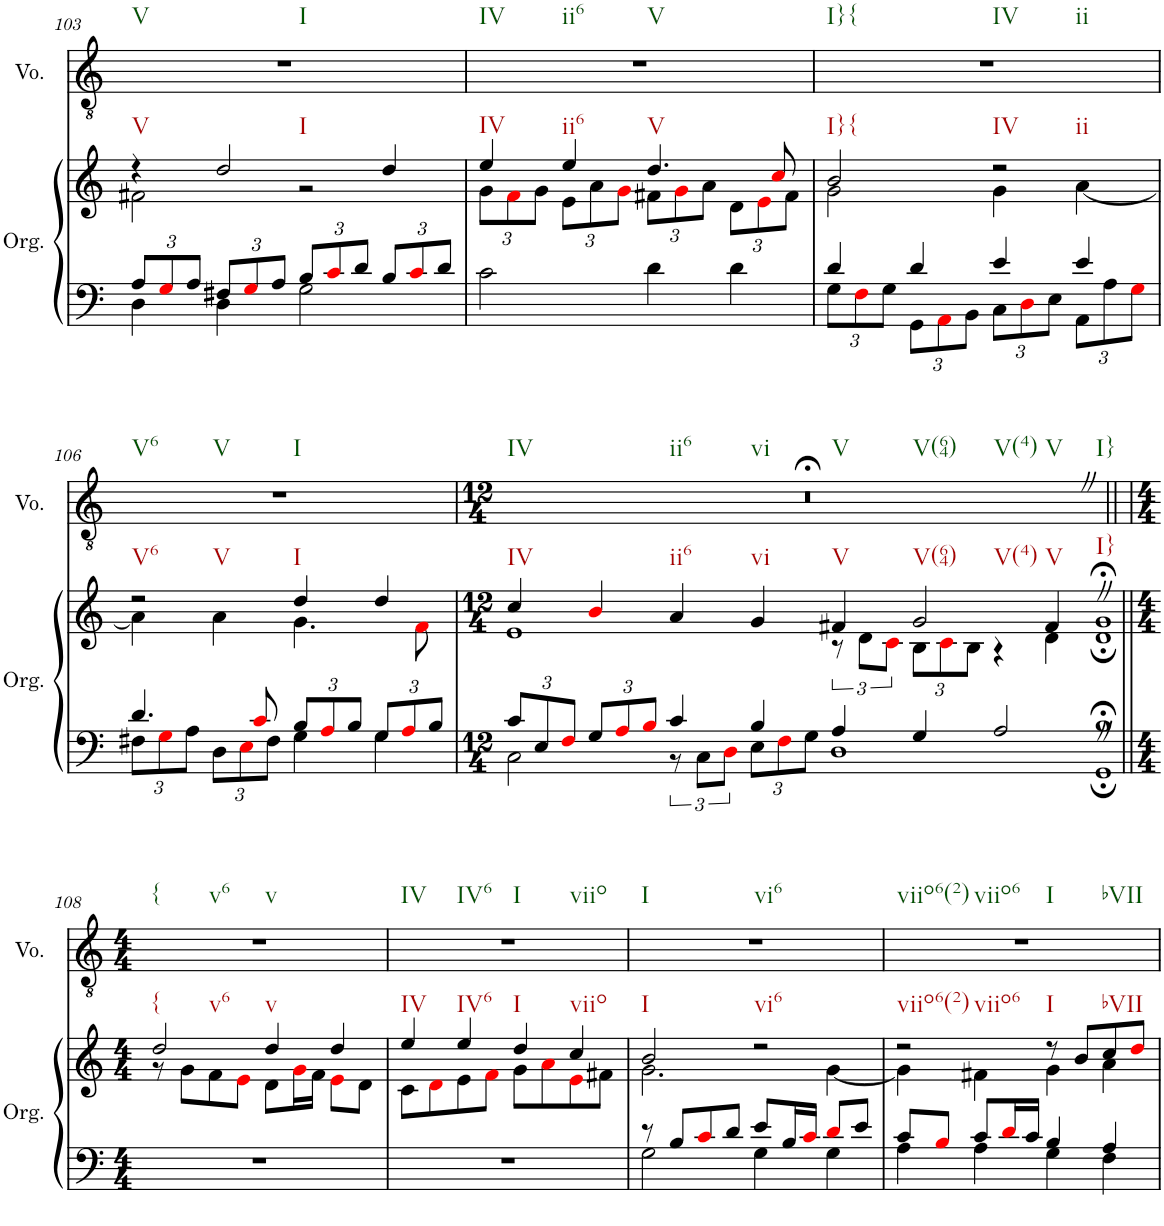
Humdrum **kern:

**kern	**kern	**kern
*part2	*part2	*part1
*staff3	*staff2	*staff1
*I"Organ	*	*I"Voice
*I'Org.	*	*I'Vo.
!!LO:PB:g=z
*clefF4	*clefG2	*clefGv2
*k[]	*k[]	*k[]
*M4/4	*M4/4	*M4/4
*Xbrackettup	*	*
=103	=103	=103
*^	*^	*
!	!	!	!	!LO:TX:b:t=V
!	!	!	!	!LO:TX:b:t=I
!	!	!LO:TX:b:t=V	!	!
12A/L	4D\	4r	2f#X\	1r
12Gi/	.	.	.	.
12A/J	.	.	.	.
!	!	!LO:TX:b:t=I	!	!
12F#X/L	4D\	2dd/	.	.
12Gi/	.	.	.	.
12A/J	.	.	.	.
12B/L	2G\	.	2r	.
12ci/	.	.	.	.
12d/J	.	.	.	.
12B/L	.	4dd/	.	.
12ci/	.	.	.	.
12d/J	.	.	.	.
*v	*v	*	*	*
=104	=104	=104	=104
*	*	*Xbrackettup	*
!	!	!	!LO:TX:b:t=IV
!	!	!	!LO:TX:b:t=ii6
!	!	!	!LO:TX:b:t=V
!	!LO:TX:b:t=IV	!	!
2c\	4ee/	12g\L	1r
.	.	12fi\	.
.	.	12g\J	.
!	!LO:TX:b:t=ii6	!	!
.	4ee/	12e\L	.
.	.	12a\	.
.	.	12gi\J	.
!	!LO:TX:b:t=V	!	!
4d\	4.dd/	12f#X\L	.
.	.	12gi\	.
.	.	12a\J	.
4d\	.	12d\L	.
.	.	12ei\	.
.	8cci/	.	.
.	.	12f#\J	.
=105	=105	=105	=105
*^	*	*	*
!	!	!	!	!LO:TX:b:t=I}{
!	!	!	!	!LO:TX:b:t=IV
!	!	!	!	!LO:TX:b:t=ii
!	!	!LO:TX:b:t=I}{	!	!
4d/	12G\L	2b/	2g\	1r
.	12Fi\	.	.	.
.	12G\J	.	.	.
4d/	12GG\L	.	.	.
.	12AAi\	.	.	.
.	12BB\J	.	.	.
!	!	!LO:TX:b:t=IV	!	!
!	!	!LO:TX:b:t=ii	!	!
4e/	12C\L	2r	4g\	.
.	12Di\	.	.	.
.	12E\J	.	.	.
4e/	12AA\L	.	[4a\	.
.	12A\	.	.	.
.	12Gi\J	.	.	.
!!LO:LB:g=z
=106	=106	=106	=106	=106
!	!	!	!	!LO:TX:b:t=V6
!	!	!	!	!LO:TX:b:t=V
!	!	!	!	!LO:TX:b:t=I
!	!	!LO:TX:b:t=V6	!	!
!	!	!LO:TX:b:t=V	!	!
4.d/	12F#X\L	2r	4a\]	1r
.	12Gi\	.	.	.
.	12A\J	.	.	.
.	12D\L	.	4a\	.
.	12Ei\	.	.	.
8ci/	.	.	.	.
.	12F#\J	.	.	.
!	!	!LO:TX:b:t=I	!	!
12B/L	4G\	4dd/	4.g\	.
12Ai/	.	.	.	.
12B/J	.	.	.	.
12G/L	4G\	4dd/	.	.
12Ai/	.	.	.	.
.	.	.	8fi\	.
12B/J	.	.	.	.
=107	=107	=107	=107	=107
*M12/4	*	*M12/4	*	*M12/4
!	!	!	!	!LO:TX:b:t=IV
!	!	!	!	!LO:TX:b:t=ii6
!	!	!	!	!LO:TX:b:t=vi
!	!	!	!	!LO:TX:b:t=V
!	!	!	!	!LO:TX:b:t=V(64)
!	!	!	!	!LO:TX:b:t=V(4)
!	!	!	!	!LO:TX:b:t=V
!	!	!	!	!LO:TX:b:t=I}
!	!	!LO:TX:b:t=IV	!	!
12c/L	2C\	4cc/	1e	0.r;<
12E/	.	.	.	.
12Fi/J	.	.	.	.
12G/L	.	4bi/	.	.
12Ai/	.	.	.	.
12Bi/J	.	.	.	.
*	*brackettup	*	*	*
!	!	!LO:TX:b:t=ii6	!	!
4c/	12r	4a/	.	.
.	12C\L	.	.	.
.	12Di\J	.	.	.
*	*Xbrackettup	*	*	*
!	!	!LO:TX:b:t=vi	!	!
4B/	12E\L	4g/	.	.
.	12Fi\	.	.	.
.	12G\J	.	.	.
*	*	*	*brackettup	*
!	!	!LO:TX:b:t=V	!	!
4A/	1D	4f#X/	12r	.
.	.	.	12d\L	.
.	.	.	12ci\J	.
*	*	*	*Xbrackettup	*
!	!	!LO:TX:b:t=V(64)	!	!
!	!	!LO:TX:b:t=V(4)	!	!
4G/	.	2g/	12B\L	.
.	.	.	12ci\	.
.	.	.	12B\J	.
2A/	.	.	4r	.
!	!	!LO:TX:b:t=V	!	!
.	.	4f#/	4d\	.
!	!	!LO:TX:b:t=I}	!	!
1B;<Z	1GG;	1g;<Z	1d;	.
*v	*v	*	*	*
!!LO:LB:g=z
=108	=108	=108	=108
*M4/4	*M4/4	*	*M4/4
*^	*	*	*
!	!	!	!	!LO:TX:b:t={
!	!	!	!	!LO:TX:b:t=v6
!	!	!	!	!LO:TX:b:t=v
!	!	!LO:TX:b:t={	!	!
!	!	!LO:TX:b:t=v6	!	!
*v	*v	*	*	*
1r	2dd/	8r	1r
.	.	8g\L	.
.	.	8f\	.
.	.	8ei\J	.
!	!LO:TX:b:t=v	!	!
.	4dd/	8d\L	.
.	.	16gi\L	.
.	.	16f\JJ	.
.	4dd/	8ei\L	.
.	.	8d\J	.
=109	=109	=109	=109
!	!	!	!LO:TX:b:t=IV
!	!	!	!LO:TX:b:t=IV6
!	!	!	!LO:TX:b:t=I
!	!	!	!LO:TX:b:t=viio
!	!LO:TX:b:t=IV	!	!
1r	4ee/	8c\L	1r
.	.	8di\	.
!	!LO:TX:b:t=IV6	!	!
.	4ee/	8e\	.
.	.	8fi\J	.
!	!LO:TX:b:t=I	!	!
.	4dd/	8g\L	.
.	.	8ai\	.
!	!LO:TX:b:t=viio	!	!
.	4cc/	8ei\	.
.	.	8f#X\J	.
=110	=110	=110	=110
*^	*	*	*
!	!	!	!	!LO:TX:b:t=I
!	!	!	!	!LO:TX:b:t=vi6
!	!	!LO:TX:b:t=I	!	!
8r	2G\	2b/	2.g\	1r
8B/L	.	.	.	.
8ci/	.	.	.	.
8d/J	.	.	.	.
!	!	!LO:TX:b:t=vi6	!	!
8e/L	4G\	2r	.	.
16B/L	.	.	.	.
16ci/JJ	.	.	.	.
8di/L	4G\	.	[4g\	.
8e/J	.	.	.	.
=111	=111	=111	=111	=111
!	!	!	!	!LO:TX:b:t=viio6(2)
!	!	!	!	!LO:TX:b:t=viio6
!	!	!	!	!LO:TX:b:t=I
!	!	!	!	!LO:TX:b:t=bVII
!	!	!LO:TX:b:t=viio6(2)	!	!
!	!	!LO:TX:b:t=viio6	!	!
8c/L	4A\	2r	4g\]	1r
8Bi/J	.	.	.	.
8c/L	4A\	.	4f#X\	.
16di/L	.	.	.	.
16c/JJ	.	.	.	.
!	!	!LO:TX:b:t=I	!	!
4B/	4G\	8r	4g\	.
.	.	8b/L	.	.
!	!	!LO:TX:b:t=bVII	!	!
4A/	4F\	8cc/	4a\	.
.	.	8ddi/J	.	.
*v	*v	*	*	*
*	*v	*v	*
=	=	=
*-	*-	*-
